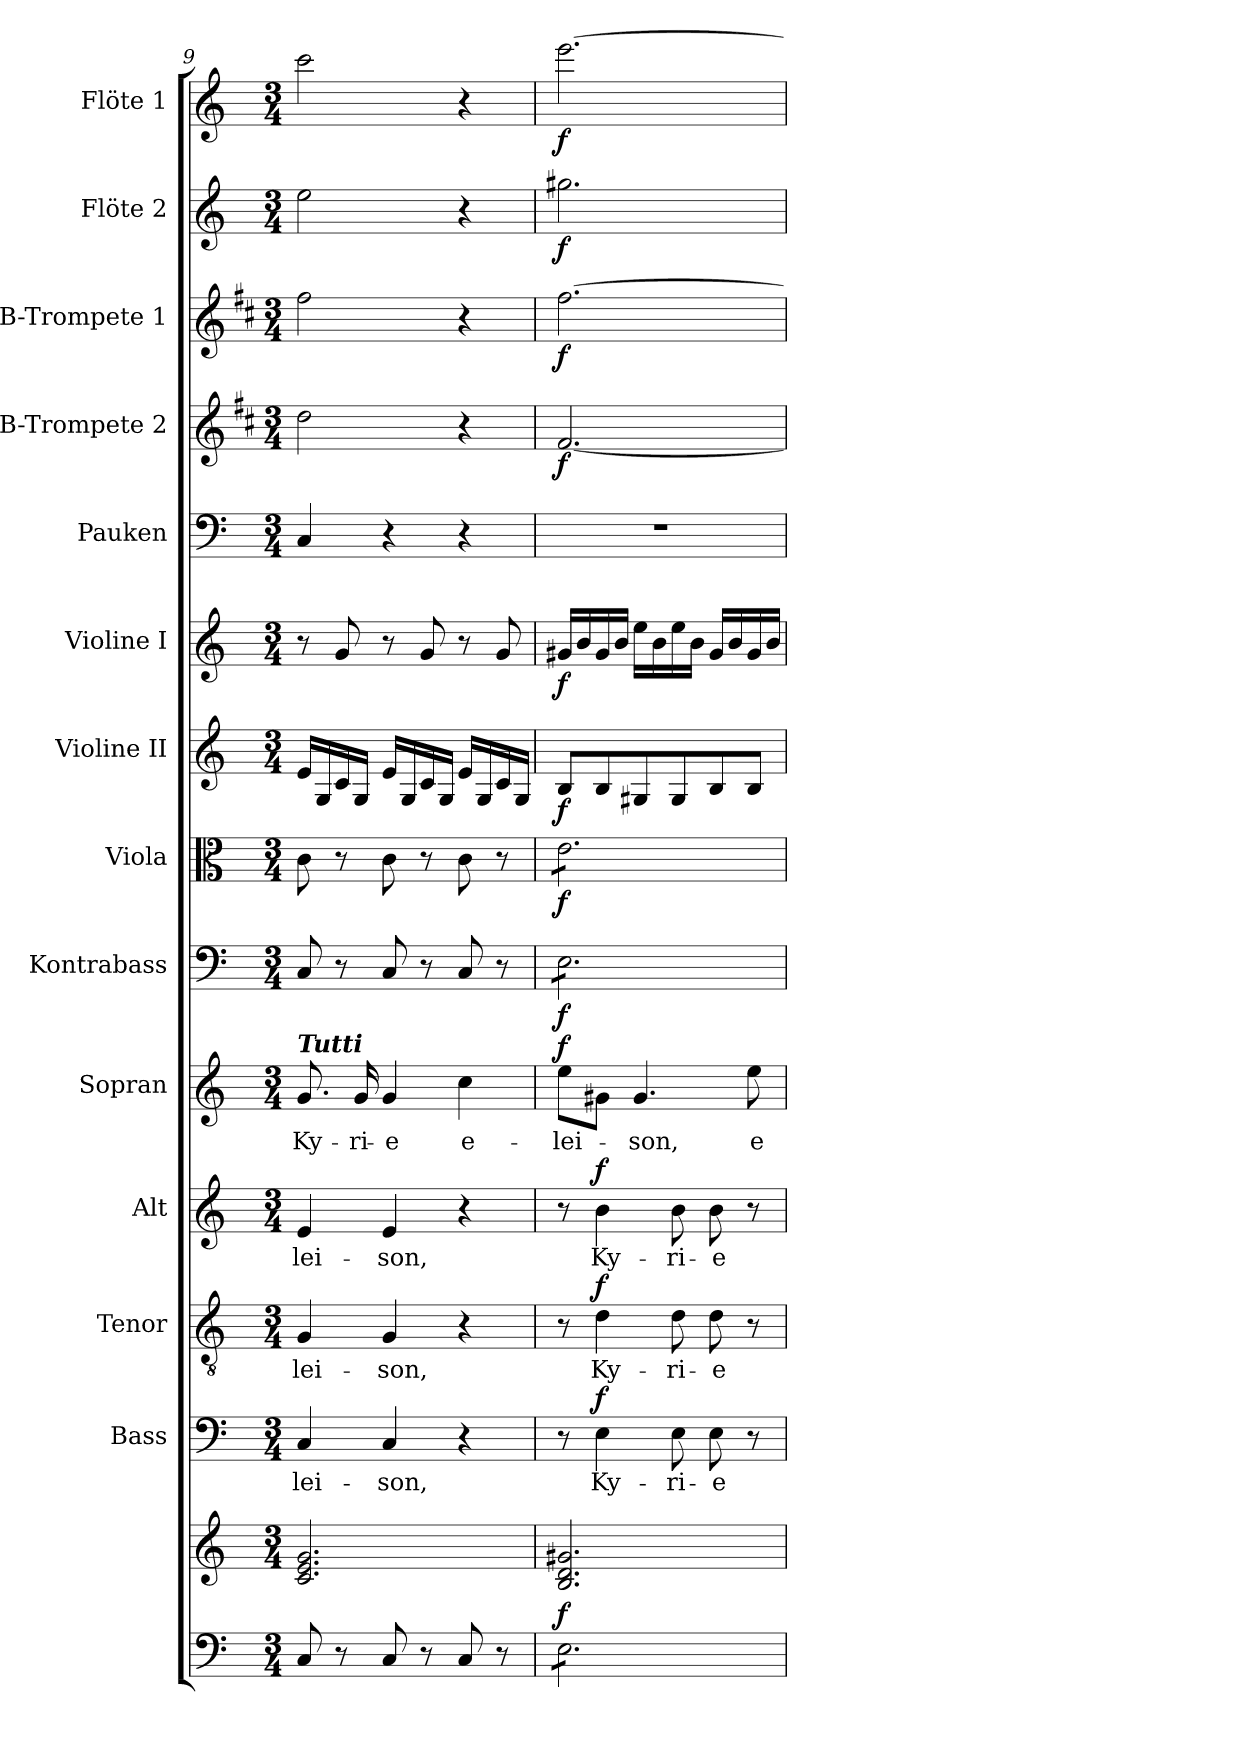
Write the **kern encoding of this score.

**kern	**kern	**dynam	**kern	**text	**dynam	**kern	**text	**dynam	**kern	**text	**dynam	**kern	**text	**dynam	**kern	**dynam	**kern	**dynam	**kern	**dynam	**kern	**dynam	**kern	**kern	**dynam	**kern	**dynam	**kern	**dynam	**kern	**dynam
*part14	*part14	*part14	*part13	*part13	*part13	*part12	*part12	*part12	*part11	*part11	*part11	*part10	*part10	*part10	*part9	*part9	*part8	*part8	*part7	*part7	*part6	*part6	*part5	*part4	*part4	*part3	*part3	*part2	*part2	*part1	*part1
*staff15	*staff14	*staff14/15	*staff13	*staff13	*staff13	*staff12	*staff12	*staff12	*staff11	*staff11	*staff11	*staff10	*staff10	*staff10	*staff9	*staff9	*staff8	*staff8	*staff7	*staff7	*staff6	*staff6	*staff5	*staff4	*staff4	*staff3	*staff3	*staff2	*staff2	*staff1	*staff1
*	*	*	*I"Bass	*	*	*I"Tenor	*	*	*I"Alt	*	*	*I"Sopran	*	*	*I"Kontrabass	*	*I"Viola	*	*I"Violine II	*	*I"Violine I	*	*I"Pauken	*I"B-Trompete 2	*	*I"B-Trompete 1	*	*I"Flöte 2	*	*I"Flöte 1	*
*	*	*	*I'B.	*	*	*I'T.	*	*	*I'A.	*	*	*I'S.	*	*	*I'Kb.	*	*I'Vla.	*	*I'Vl. II	*	*I'Vl. I	*	*I'Pk.	*I'B Trp. 2	*	*I'B Trp. 1	*	*I'Fl. 2	*	*I'Fl. 1	*
!!LO:PB:g=z
*clefF4	*clefG2	*	*clefF4	*	*	*clefGv2	*	*	*clefG2	*	*	*clefG2	*	*	*clefF4	*	*clefC3	*	*clefG2	*	*clefG2	*	*clefF4	*clefG2	*	*clefG2	*	*clefG2	*	*clefG2	*
*	*	*	*	*	*	*	*	*	*	*	*	*	*	*	*ITrd7c12	*	*	*	*	*	*	*	*	*ITrd1c2	*	*ITrd1c2	*	*	*	*	*
*k[]	*k[]	*	*k[]	*	*	*k[]	*	*	*k[]	*	*	*k[]	*	*	*k[]	*	*k[]	*	*k[]	*	*k[]	*	*k[]	*k[]	*	*k[]	*	*k[]	*	*k[]	*
*C:	*C:	*	*C:	*	*	*C:	*	*	*C:	*	*	*C:	*	*	*C:	*	*C:	*	*C:	*	*C:	*	*C:	*C:	*	*C:	*	*C:	*	*C:	*
*M3/4	*M3/4	*	*M3/4	*	*	*M3/4	*	*	*M3/4	*	*	*M3/4	*	*	*M3/4	*	*M3/4	*	*M3/4	*	*M3/4	*	*M3/4	*M3/4	*	*M3/4	*	*M3/4	*	*M3/4	*
=9	=9	=9	=9	=9	=9	=9	=9	=9	=9	=9	=9	=9	=9	=9	=9	=9	=9	=9	=9	=9	=9	=9	=9	=9	=9	=9	=9	=9	=9	=9	=9
!	!	!	!	!	!	!	!	!	!	!	!	!LO:TX:a:Bi:t=Tutti	!	!	!	!	!	!	!	!	!	!	!	!	!	!	!	!	!	!	!
!	!	!	!	!LO:LY:b	!	!	!LO:LY:b	!	!	!LO:LY:b	!	!	!LO:LY:b	!	!	!	!	!	!	!	!	!	!	!	!	!	!	!	!	!	!
8C/	2.c/ 2.e/ 2.g/	.	4C/	-lei-	.	4G/	-lei-	.	4e/	-lei-	.	8.g/	Ky-	.	8CC/	.	8c\	.	16e/LL	.	8r	.	4C/	2cc\	.	2ee\	.	2ee\	.	2ccc\	.
.	.	.	.	.	.	.	.	.	.	.	.	.	.	.	.	.	.	.	16G/	.	.	.	.	.	.	.	.	.	.	.	.
8r	.	.	.	.	.	.	.	.	.	.	.	.	.	.	8r	.	8r	.	16c/	.	8g/	.	.	.	.	.	.	.	.	.	.
!	!	!	!	!	!	!	!	!	!	!	!	!	!LO:LY:b	!	!	!	!	!	!	!	!	!	!	!	!	!	!	!	!	!	!
.	.	.	.	.	.	.	.	.	.	.	.	16g/	-ri-	.	.	.	.	.	16G/JJ	.	.	.	.	.	.	.	.	.	.	.	.
!	!	!	!	!LO:LY:b	!	!	!LO:LY:b	!	!	!LO:LY:b	!	!	!LO:LY:b	!	!	!	!	!	!	!	!	!	!	!	!	!	!	!	!	!	!
8C/	.	.	4C/	-son,	.	4G/	-son,	.	4e/	-son,	.	4g/	-e	.	8CC/	.	8c\	.	16e/LL	.	8r	.	4r	.	.	.	.	.	.	.	.
.	.	.	.	.	.	.	.	.	.	.	.	.	.	.	.	.	.	.	16G/	.	.	.	.	.	.	.	.	.	.	.	.
8r	.	.	.	.	.	.	.	.	.	.	.	.	.	.	8r	.	8r	.	16c/	.	8g/	.	.	.	.	.	.	.	.	.	.
.	.	.	.	.	.	.	.	.	.	.	.	.	.	.	.	.	.	.	16G/JJ	.	.	.	.	.	.	.	.	.	.	.	.
!	!	!	!	!	!	!	!	!	!	!	!	!	!LO:LY:b	!	!	!	!	!	!	!	!	!	!	!	!	!	!	!	!	!	!
8C/	.	.	4r	.	.	4r	.	.	4r	.	.	4cc\	e-	.	8CC/	.	8c\	.	16e/LL	.	8r	.	4r	4r	.	4r	.	4r	.	4r	.
.	.	.	.	.	.	.	.	.	.	.	.	.	.	.	.	.	.	.	16G/	.	.	.	.	.	.	.	.	.	.	.	.
8r	.	.	.	.	.	.	.	.	.	.	.	.	.	.	8r	.	8r	.	16c/	.	8g/	.	.	.	.	.	.	.	.	.	.
.	.	.	.	.	.	.	.	.	.	.	.	.	.	.	.	.	.	.	16G/JJ	.	.	.	.	.	.	.	.	.	.	.	.
=10	=10	=10	=10	=10	=10	=10	=10	=10	=10	=10	=10	=10	=10	=10	=10	=10	=10	=10	=10	=10	=10	=10	=10	=10	=10	=10	=10	=10	=10	=10	=10
!	!	!LO:DY:a=2	!	!	!	!	!	!	!	!	!	!	!LO:LY:b	!LO:DY:a	!	!LO:DY:b	!	!LO:DY:b	!	!LO:DY:b	!	!LO:DY:b	!	!	!LO:DY:b	!	!LO:DY:b	!	!LO:DY:b	!	!LO:DY:b
*tremolo	*	*	*	*	*	*	*	*	*	*	*	*	*	*	*	*	*	*	*	*	*	*	*	*	*	*	*	*	*	*	*
*	*	*	*	*	*	*	*	*	*	*	*	*	*	*	*tremolo	*	*	*	*	*	*	*	*	*	*	*	*	*	*	*	*
*	*	*	*	*	*	*	*	*	*	*	*	*	*	*	*	*	*tremolo	*	*	*	*	*	*	*	*	*	*	*	*	*	*
8E\L	2.B/ 2.d/ 2.g#X/	f	8r	.	.	8r	.	.	8r	.	.	8ee\L	-lei-	f	8EE\L	f	8e\L	f	8B/L	f	16g#X/LL	f	2.r	[2.e/	f	[2.ee\	f	2.gg#X\	f	[2.eee\	f
.	.	.	.	.	.	.	.	.	.	.	.	.	.	.	.	.	.	.	.	.	16b/	.	.	.	.	.	.	.	.	.	.
!	!	!	!	!LO:LY:b	!LO:DY:a	!	!LO:LY:b	!LO:DY:a	!	!LO:LY:b	!LO:DY:a	!	!	!	!	!	!	!	!	!	!	!	!	!	!	!	!	!	!	!	!
8E\	.	.	4E\	Ky-	f	4d\	Ky-	f	4b\	Ky-	f	8g#X\J	.	.	8EE\	.	8e\	.	8B/	.	16g#/	.	.	.	.	.	.	.	.	.	.
.	.	.	.	.	.	.	.	.	.	.	.	.	.	.	.	.	.	.	.	.	16b/JJ	.	.	.	.	.	.	.	.	.	.
!	!	!	!	!	!	!	!	!	!	!	!	!	!LO:LY:b	!	!	!	!	!	!	!	!	!	!	!	!	!	!	!	!	!	!
8E\	.	.	.	.	.	.	.	.	.	.	.	4.g#/	-son,	.	8EE\	.	8e\	.	8G#X/	.	16ee\LL	.	.	.	.	.	.	.	.	.	.
.	.	.	.	.	.	.	.	.	.	.	.	.	.	.	.	.	.	.	.	.	16b\	.	.	.	.	.	.	.	.	.	.
!	!	!	!	!LO:LY:b	!	!	!LO:LY:b	!	!	!LO:LY:b	!	!	!	!	!	!	!	!	!	!	!	!	!	!	!	!	!	!	!	!	!
8E\	.	.	8E\	-ri-	.	8d\	-ri-	.	8b\	-ri-	.	.	.	.	8EE\	.	8e\	.	8G#/	.	16ee\	.	.	.	.	.	.	.	.	.	.
.	.	.	.	.	.	.	.	.	.	.	.	.	.	.	.	.	.	.	.	.	16b\JJ	.	.	.	.	.	.	.	.	.	.
!	!	!	!	!LO:LY:b	!	!	!LO:LY:b	!	!	!LO:LY:b	!	!	!	!	!	!	!	!	!	!	!	!	!	!	!	!	!	!	!	!	!
8E\	.	.	8E\	-e	.	8d\	-e	.	8b\	-e	.	.	.	.	8EE\	.	8e\	.	8B/	.	16g#/LL	.	.	.	.	.	.	.	.	.	.
.	.	.	.	.	.	.	.	.	.	.	.	.	.	.	.	.	.	.	.	.	16b/	.	.	.	.	.	.	.	.	.	.
!	!	!	!	!	!	!	!	!	!	!	!	!	!LO:LY:b	!	!	!	!	!	!	!	!	!	!	!	!	!	!	!	!	!	!
8E\J	.	.	8r	.	.	8r	.	.	8r	.	.	8ee\	e-	.	8EE\J	.	8e\J	.	8B/J	.	16g#/	.	.	.	.	.	.	.	.	.	.
*	*	*	*	*	*	*	*	*	*	*	*	*	*	*	*	*	*Xtremolo	*	*	*	*	*	*	*	*	*	*	*	*	*	*
*	*	*	*	*	*	*	*	*	*	*	*	*	*	*	*Xtremolo	*	*	*	*	*	*	*	*	*	*	*	*	*	*	*	*
*Xtremolo	*	*	*	*	*	*	*	*	*	*	*	*	*	*	*	*	*	*	*	*	*	*	*	*	*	*	*	*	*	*	*
.	.	.	.	.	.	.	.	.	.	.	.	.	.	.	.	.	.	.	.	.	16b/JJ	.	.	.	.	.	.	.	.	.	.
=	=	=	=	=	=	=	=	=	=	=	=	=	=	=	=	=	=	=	=	=	=	=	=	=	=	=	=	=	=	=	=
*-	*-	*-	*-	*-	*-	*-	*-	*-	*-	*-	*-	*-	*-	*-	*-	*-	*-	*-	*-	*-	*-	*-	*-	*-	*-	*-	*-	*-	*-	*-	*-
